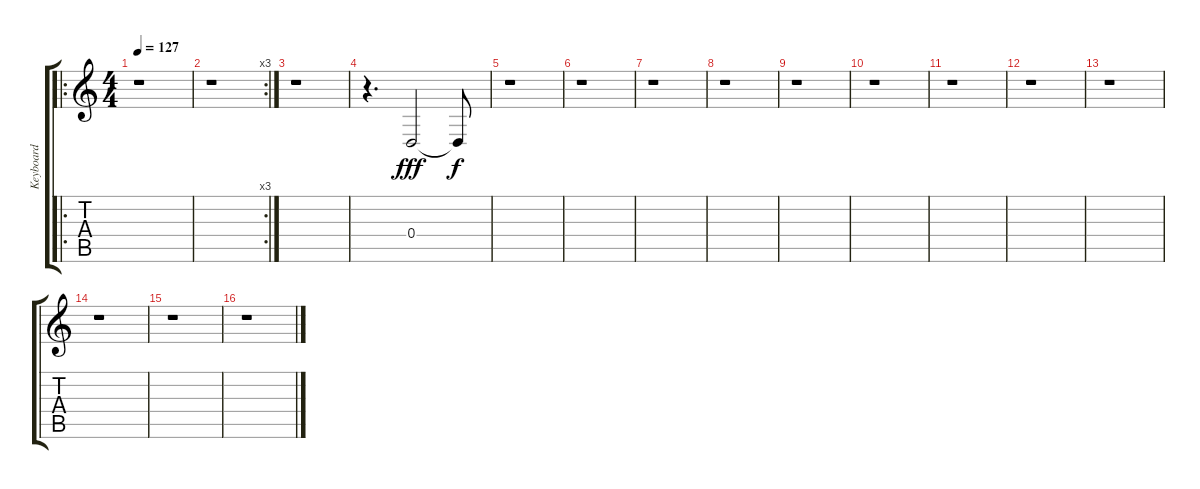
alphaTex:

\track ("Keyboard" "Keyboard") {instrument drawbarorgan}
\staff {score tabs}
\tuning (E4 B3 G3 D3 A2 D2) {hide}
\ro
\ts (4 4)
\tempo 127
\clef g2
\ks c
r.1{dy fff instrument drawbarorgan} |
\rc 3
r.1 |
r.1 |
r.4{d instrument reversecymbal} 0.4.2 0.4{t}.8{dy f} |
r.1{instrument drawbarorgan} |
r.1 |
r.1 |
r.1 |
r.1 |
r.1 |
r.1 |
r.1 |
r.1 |
r.1 |
r.1 |
r.1
